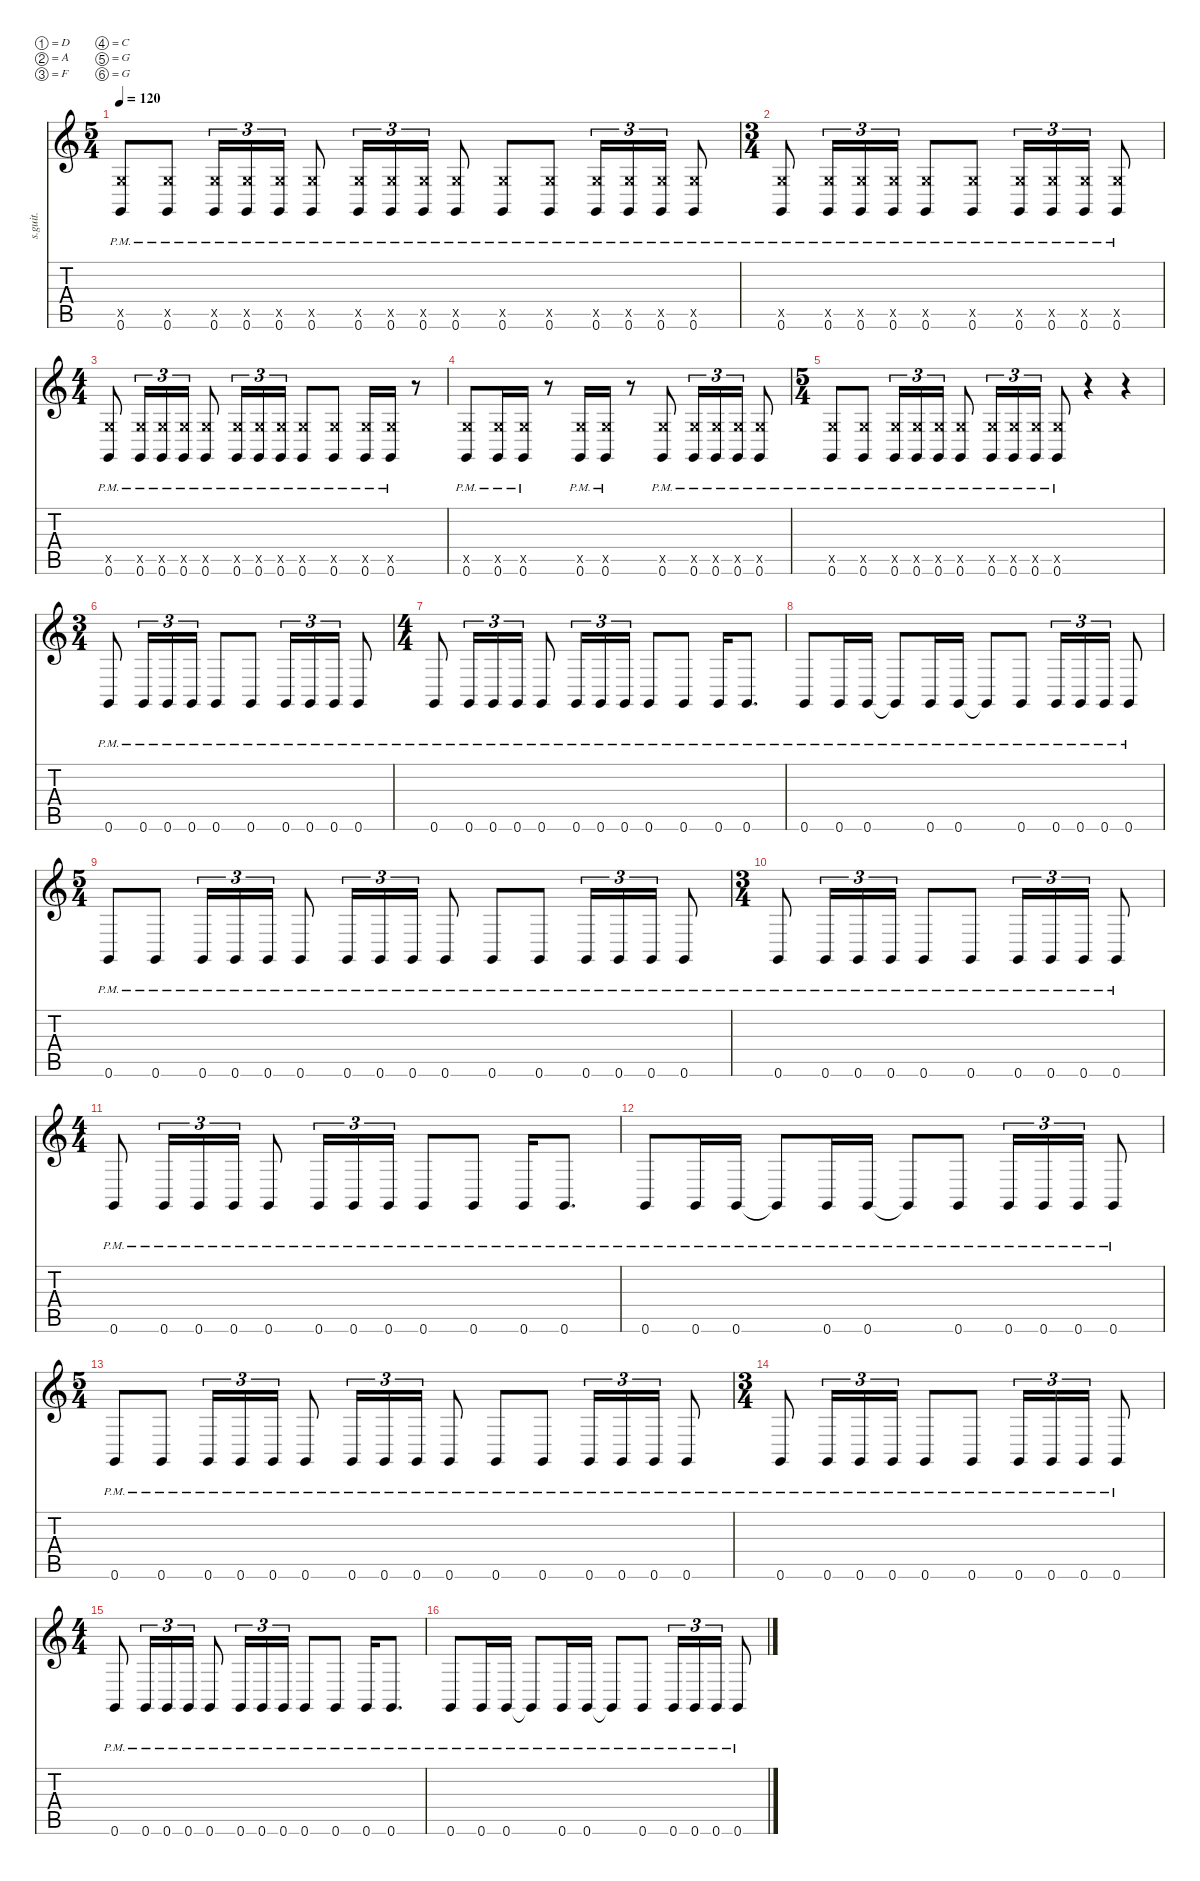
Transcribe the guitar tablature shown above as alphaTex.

\defaultSystemsLayout 4
\hideDynamics
\bracketExtendMode nobrackets
\track ("Rythm Guitar 1 (w/solo)" "s.guit.") {instrument distortionguitar}
\staff {score tabs}
\tuning (D4 A3 F3 C3 G2 G1)
\ts (5 4)
\beaming (8 2 2 2 2)
\tempo 120
\clef g2
\ks c
(0.5{pm x} 0.6{pm}).8{lyrics (0 "") lyrics (1 "") lyrics (2 "") lyrics (3 "") lyrics (4 "") dy f} (0.5{pm x} 0.6{pm}).8{lyrics (0 "") lyrics (1 "") lyrics (2 "") lyrics (3 "") lyrics (4 "")} (0.5{pm x} 0.6{pm}).16{tu (3 2) lyrics (0 "") lyrics (1 "") lyrics (2 "") lyrics (3 "") lyrics (4 "")} (0.5{pm x} 0.6{pm}).16{tu (3 2) lyrics (0 "") lyrics (1 "") lyrics (2 "") lyrics (3 "") lyrics (4 "")} (0.5{pm x} 0.6{pm}).16{tu (3 2) lyrics (0 "") lyrics (1 "") lyrics (2 "") lyrics (3 "") lyrics (4 "")} (0.5{pm x} 0.6{pm}).8{lyrics (0 "") lyrics (1 "") lyrics (2 "") lyrics (3 "") lyrics (4 "")} (0.5{pm x} 0.6{pm}).16{tu (3 2) lyrics (0 "") lyrics (1 "") lyrics (2 "") lyrics (3 "") lyrics (4 "")} (0.5{pm x} 0.6{pm}).16{tu (3 2) lyrics (0 "") lyrics (1 "") lyrics (2 "") lyrics (3 "") lyrics (4 "")} (0.5{pm x} 0.6{pm}).16{tu (3 2) lyrics (0 "") lyrics (1 "") lyrics (2 "") lyrics (3 "") lyrics (4 "")} (0.5{pm x} 0.6{pm}).8{lyrics (0 "") lyrics (1 "") lyrics (2 "") lyrics (3 "") lyrics (4 "")} (0.5{pm x} 0.6{pm}).8{lyrics (0 "") lyrics (1 "") lyrics (2 "") lyrics (3 "") lyrics (4 "")} (0.5{pm x} 0.6{pm}).8{lyrics (0 "") lyrics (1 "") lyrics (2 "") lyrics (3 "") lyrics (4 "")} (0.5{pm x} 0.6{pm}).16{tu (3 2) lyrics (0 "") lyrics (1 "") lyrics (2 "") lyrics (3 "") lyrics (4 "")} (0.5{pm x} 0.6{pm}).16{tu (3 2) lyrics (0 "") lyrics (1 "") lyrics (2 "") lyrics (3 "") lyrics (4 "")} (0.5{pm x} 0.6{pm}).16{tu (3 2) lyrics (0 "") lyrics (1 "") lyrics (2 "") lyrics (3 "") lyrics (4 "")} (0.5{pm x} 0.6{pm}).8{lyrics (0 "") lyrics (1 "") lyrics (2 "") lyrics (3 "") lyrics (4 "")} |
\ts (3 4)
\beaming (8 2 2 2 2)
(0.5{pm x} 0.6{pm}).8{lyrics (0 "") lyrics (1 "") lyrics (2 "") lyrics (3 "") lyrics (4 "")} (0.5{pm x} 0.6{pm}).16{tu (3 2) lyrics (0 "") lyrics (1 "") lyrics (2 "") lyrics (3 "") lyrics (4 "")} (0.5{pm x} 0.6{pm}).16{tu (3 2) lyrics (0 "") lyrics (1 "") lyrics (2 "") lyrics (3 "") lyrics (4 "")} (0.5{pm x} 0.6{pm}).16{tu (3 2) lyrics (0 "") lyrics (1 "") lyrics (2 "") lyrics (3 "") lyrics (4 "")} (0.5{pm x} 0.6{pm}).8{lyrics (0 "") lyrics (1 "") lyrics (2 "") lyrics (3 "") lyrics (4 "")} (0.5{pm x} 0.6{pm}).8{lyrics (0 "") lyrics (1 "") lyrics (2 "") lyrics (3 "") lyrics (4 "")} (0.5{pm x} 0.6{pm}).16{tu (3 2) lyrics (0 "") lyrics (1 "") lyrics (2 "") lyrics (3 "") lyrics (4 "")} (0.5{pm x} 0.6{pm}).16{tu (3 2) lyrics (0 "") lyrics (1 "") lyrics (2 "") lyrics (3 "") lyrics (4 "")} (0.5{pm x} 0.6{pm}).16{tu (3 2) lyrics (0 "") lyrics (1 "") lyrics (2 "") lyrics (3 "") lyrics (4 "")} (0.5{pm x} 0.6{pm}).8{lyrics (0 "") lyrics (1 "") lyrics (2 "") lyrics (3 "") lyrics (4 "")} |
\ts (4 4)
\beaming (8 2 2 2 2)
(0.5{pm x} 0.6{pm}).8{lyrics (0 "") lyrics (1 "") lyrics (2 "") lyrics (3 "") lyrics (4 "")} (0.5{pm x} 0.6{pm}).16{tu (3 2) lyrics (0 "") lyrics (1 "") lyrics (2 "") lyrics (3 "") lyrics (4 "")} (0.5{pm x} 0.6{pm}).16{tu (3 2) lyrics (0 "") lyrics (1 "") lyrics (2 "") lyrics (3 "") lyrics (4 "")} (0.5{pm x} 0.6{pm}).16{tu (3 2) lyrics (0 "") lyrics (1 "") lyrics (2 "") lyrics (3 "") lyrics (4 "")} (0.5{pm x} 0.6{pm}).8{lyrics (0 "") lyrics (1 "") lyrics (2 "") lyrics (3 "") lyrics (4 "")} (0.5{pm x} 0.6{pm}).16{tu (3 2) lyrics (0 "") lyrics (1 "") lyrics (2 "") lyrics (3 "") lyrics (4 "")} (0.5{pm x} 0.6{pm}).16{tu (3 2) lyrics (0 "") lyrics (1 "") lyrics (2 "") lyrics (3 "") lyrics (4 "")} (0.5{pm x} 0.6{pm}).16{tu (3 2) lyrics (0 "") lyrics (1 "") lyrics (2 "") lyrics (3 "") lyrics (4 "")} (0.5{pm x} 0.6{pm}).8{lyrics (0 "") lyrics (1 "") lyrics (2 "") lyrics (3 "") lyrics (4 "")} (0.5{pm x} 0.6{pm}).8{lyrics (0 "") lyrics (1 "") lyrics (2 "") lyrics (3 "") lyrics (4 "")} (0.5{pm x} 0.6{pm}).16{lyrics (0 "") lyrics (1 "") lyrics (2 "") lyrics (3 "") lyrics (4 "")} (0.5{pm x} 0.6{pm}).16{lyrics (0 "") lyrics (1 "") lyrics (2 "") lyrics (3 "") lyrics (4 "")} r.8 |
(0.5{pm x} 0.6{pm}).8{lyrics (0 "") lyrics (1 "") lyrics (2 "") lyrics (3 "") lyrics (4 "")} (0.5{pm x} 0.6{pm}).16{lyrics (0 "") lyrics (1 "") lyrics (2 "") lyrics (3 "") lyrics (4 "")} (0.5{pm x} 0.6{pm}).16{lyrics (0 "") lyrics (1 "") lyrics (2 "") lyrics (3 "") lyrics (4 "")} r.8 (0.5{pm x} 0.6{pm}).16{lyrics (0 "") lyrics (1 "") lyrics (2 "") lyrics (3 "") lyrics (4 "")} (0.5{pm x} 0.6{pm}).16{lyrics (0 "") lyrics (1 "") lyrics (2 "") lyrics (3 "") lyrics (4 "")} r.8 (0.5{pm x} 0.6{pm}).8{lyrics (0 "") lyrics (1 "") lyrics (2 "") lyrics (3 "") lyrics (4 "")} (0.5{pm x} 0.6{pm}).16{tu (3 2) lyrics (0 "") lyrics (1 "") lyrics (2 "") lyrics (3 "") lyrics (4 "")} (0.5{pm x} 0.6{pm}).16{tu (3 2) lyrics (0 "") lyrics (1 "") lyrics (2 "") lyrics (3 "") lyrics (4 "")} (0.5{pm x} 0.6{pm}).16{tu (3 2) lyrics (0 "") lyrics (1 "") lyrics (2 "") lyrics (3 "") lyrics (4 "")} (0.5{pm x} 0.6{pm}).8{lyrics (0 "") lyrics (1 "") lyrics (2 "") lyrics (3 "") lyrics (4 "")} |
\ts (5 4)
\beaming (8 2 2 2 2)
(0.5{pm x} 0.6{pm}).8{lyrics (0 "") lyrics (1 "") lyrics (2 "") lyrics (3 "") lyrics (4 "")} (0.5{pm x} 0.6{pm}).8{lyrics (0 "") lyrics (1 "") lyrics (2 "") lyrics (3 "") lyrics (4 "")} (0.5{pm x} 0.6{pm}).16{tu (3 2) lyrics (0 "") lyrics (1 "") lyrics (2 "") lyrics (3 "") lyrics (4 "")} (0.5{pm x} 0.6{pm}).16{tu (3 2) lyrics (0 "") lyrics (1 "") lyrics (2 "") lyrics (3 "") lyrics (4 "")} (0.5{pm x} 0.6{pm}).16{tu (3 2) lyrics (0 "") lyrics (1 "") lyrics (2 "") lyrics (3 "") lyrics (4 "")} (0.5{pm x} 0.6{pm}).8{lyrics (0 "") lyrics (1 "") lyrics (2 "") lyrics (3 "") lyrics (4 "")} (0.5{pm x} 0.6{pm}).16{tu (3 2) lyrics (0 "") lyrics (1 "") lyrics (2 "") lyrics (3 "") lyrics (4 "")} (0.5{pm x} 0.6{pm}).16{tu (3 2) lyrics (0 "") lyrics (1 "") lyrics (2 "") lyrics (3 "") lyrics (4 "")} (0.5{pm x} 0.6{pm}).16{tu (3 2) lyrics (0 "") lyrics (1 "") lyrics (2 "") lyrics (3 "") lyrics (4 "")} (0.5{pm x} 0.6{pm}).8{lyrics (0 "") lyrics (1 "") lyrics (2 "") lyrics (3 "") lyrics (4 "")} r.4 r.4 |
\ts (3 4)
\beaming (8 2 2 2 2)
0.6{pm}.8{lyrics (0 "") lyrics (1 "") lyrics (2 "") lyrics (3 "") lyrics (4 "")} 0.6{pm}.16{tu (3 2) lyrics (0 "") lyrics (1 "") lyrics (2 "") lyrics (3 "") lyrics (4 "")} 0.6{pm}.16{tu (3 2) lyrics (0 "") lyrics (1 "") lyrics (2 "") lyrics (3 "") lyrics (4 "")} 0.6{pm}.16{tu (3 2) lyrics (0 "") lyrics (1 "") lyrics (2 "") lyrics (3 "") lyrics (4 "")} 0.6{pm}.8{lyrics (0 "") lyrics (1 "") lyrics (2 "") lyrics (3 "") lyrics (4 "")} 0.6{pm}.8{lyrics (0 "") lyrics (1 "") lyrics (2 "") lyrics (3 "") lyrics (4 "")} 0.6{pm}.16{tu (3 2) lyrics (0 "") lyrics (1 "") lyrics (2 "") lyrics (3 "") lyrics (4 "")} 0.6{pm}.16{tu (3 2) lyrics (0 "") lyrics (1 "") lyrics (2 "") lyrics (3 "") lyrics (4 "")} 0.6{pm}.16{tu (3 2) lyrics (0 "") lyrics (1 "") lyrics (2 "") lyrics (3 "") lyrics (4 "")} 0.6{pm}.8{lyrics (0 "") lyrics (1 "") lyrics (2 "") lyrics (3 "") lyrics (4 "")} |
\ts (4 4)
\beaming (8 2 2 2 2)
0.6{pm}.8{lyrics (0 "") lyrics (1 "") lyrics (2 "") lyrics (3 "") lyrics (4 "")} 0.6{pm}.16{tu (3 2) lyrics (0 "") lyrics (1 "") lyrics (2 "") lyrics (3 "") lyrics (4 "")} 0.6{pm}.16{tu (3 2) lyrics (0 "") lyrics (1 "") lyrics (2 "") lyrics (3 "") lyrics (4 "")} 0.6{pm}.16{tu (3 2) lyrics (0 "") lyrics (1 "") lyrics (2 "") lyrics (3 "") lyrics (4 "")} 0.6{pm}.8{lyrics (0 "") lyrics (1 "") lyrics (2 "") lyrics (3 "") lyrics (4 "")} 0.6{pm}.16{tu (3 2) lyrics (0 "") lyrics (1 "") lyrics (2 "") lyrics (3 "") lyrics (4 "")} 0.6{pm}.16{tu (3 2) lyrics (0 "") lyrics (1 "") lyrics (2 "") lyrics (3 "") lyrics (4 "")} 0.6{pm}.16{tu (3 2) lyrics (0 "") lyrics (1 "") lyrics (2 "") lyrics (3 "") lyrics (4 "")} 0.6{pm}.8{lyrics (0 "") lyrics (1 "") lyrics (2 "") lyrics (3 "") lyrics (4 "")} 0.6{pm}.8{lyrics (0 "") lyrics (1 "") lyrics (2 "") lyrics (3 "") lyrics (4 "")} 0.6{pm}.16{lyrics (0 "") lyrics (1 "") lyrics (2 "") lyrics (3 "") lyrics (4 "")} 0.6{pm}.8{d lyrics (0 "") lyrics (1 "") lyrics (2 "") lyrics (3 "") lyrics (4 "")} |
0.6{pm}.8{lyrics (0 "") lyrics (1 "") lyrics (2 "") lyrics (3 "") lyrics (4 "")} 0.6{pm}.16{lyrics (0 "") lyrics (1 "") lyrics (2 "") lyrics (3 "") lyrics (4 "")} 0.6{pm}.16{lyrics (0 "") lyrics (1 "") lyrics (2 "") lyrics (3 "") lyrics (4 "")} 0.6{pm t}.8{lyrics (0 "") lyrics (1 "") lyrics (2 "") lyrics (3 "") lyrics (4 "")} 0.6{pm}.16{lyrics (0 "") lyrics (1 "") lyrics (2 "") lyrics (3 "") lyrics (4 "")} 0.6{pm}.16{lyrics (0 "") lyrics (1 "") lyrics (2 "") lyrics (3 "") lyrics (4 "")} 0.6{pm t}.8{lyrics (0 "") lyrics (1 "") lyrics (2 "") lyrics (3 "") lyrics (4 "")} 0.6{pm}.8{lyrics (0 "") lyrics (1 "") lyrics (2 "") lyrics (3 "") lyrics (4 "")} 0.6{pm}.16{tu (3 2) lyrics (0 "") lyrics (1 "") lyrics (2 "") lyrics (3 "") lyrics (4 "")} 0.6{pm}.16{tu (3 2) lyrics (0 "") lyrics (1 "") lyrics (2 "") lyrics (3 "") lyrics (4 "")} 0.6{pm}.16{tu (3 2) lyrics (0 "") lyrics (1 "") lyrics (2 "") lyrics (3 "") lyrics (4 "")} 0.6{pm}.8{lyrics (0 "") lyrics (1 "") lyrics (2 "") lyrics (3 "") lyrics (4 "")} |
\ts (5 4)
\beaming (8 2 2 2 2)
0.6{pm}.8{lyrics (0 "") lyrics (1 "") lyrics (2 "") lyrics (3 "") lyrics (4 "")} 0.6{pm}.8{lyrics (0 "") lyrics (1 "") lyrics (2 "") lyrics (3 "") lyrics (4 "")} 0.6{pm}.16{tu (3 2) lyrics (0 "") lyrics (1 "") lyrics (2 "") lyrics (3 "") lyrics (4 "")} 0.6{pm}.16{tu (3 2) lyrics (0 "") lyrics (1 "") lyrics (2 "") lyrics (3 "") lyrics (4 "")} 0.6{pm}.16{tu (3 2) lyrics (0 "") lyrics (1 "") lyrics (2 "") lyrics (3 "") lyrics (4 "")} 0.6{pm}.8{lyrics (0 "") lyrics (1 "") lyrics (2 "") lyrics (3 "") lyrics (4 "")} 0.6{pm}.16{tu (3 2) lyrics (0 "") lyrics (1 "") lyrics (2 "") lyrics (3 "") lyrics (4 "")} 0.6{pm}.16{tu (3 2) lyrics (0 "") lyrics (1 "") lyrics (2 "") lyrics (3 "") lyrics (4 "")} 0.6{pm}.16{tu (3 2) lyrics (0 "") lyrics (1 "") lyrics (2 "") lyrics (3 "") lyrics (4 "")} 0.6{pm}.8{lyrics (0 "") lyrics (1 "") lyrics (2 "") lyrics (3 "") lyrics (4 "")} 0.6{pm}.8{lyrics (0 "") lyrics (1 "") lyrics (2 "") lyrics (3 "") lyrics (4 "")} 0.6{pm}.8{lyrics (0 "") lyrics (1 "") lyrics (2 "") lyrics (3 "") lyrics (4 "")} 0.6{pm}.16{tu (3 2) lyrics (0 "") lyrics (1 "") lyrics (2 "") lyrics (3 "") lyrics (4 "")} 0.6{pm}.16{tu (3 2) lyrics (0 "") lyrics (1 "") lyrics (2 "") lyrics (3 "") lyrics (4 "")} 0.6{pm}.16{tu (3 2) lyrics (0 "") lyrics (1 "") lyrics (2 "") lyrics (3 "") lyrics (4 "")} 0.6{pm}.8{lyrics (0 "") lyrics (1 "") lyrics (2 "") lyrics (3 "") lyrics (4 "")} |
\ts (3 4)
\beaming (8 2 2 2 2)
0.6{pm}.8{lyrics (0 "") lyrics (1 "") lyrics (2 "") lyrics (3 "") lyrics (4 "")} 0.6{pm}.16{tu (3 2) lyrics (0 "") lyrics (1 "") lyrics (2 "") lyrics (3 "") lyrics (4 "")} 0.6{pm}.16{tu (3 2) lyrics (0 "") lyrics (1 "") lyrics (2 "") lyrics (3 "") lyrics (4 "")} 0.6{pm}.16{tu (3 2) lyrics (0 "") lyrics (1 "") lyrics (2 "") lyrics (3 "") lyrics (4 "")} 0.6{pm}.8{lyrics (0 "") lyrics (1 "") lyrics (2 "") lyrics (3 "") lyrics (4 "")} 0.6{pm}.8{lyrics (0 "") lyrics (1 "") lyrics (2 "") lyrics (3 "") lyrics (4 "")} 0.6{pm}.16{tu (3 2) lyrics (0 "") lyrics (1 "") lyrics (2 "") lyrics (3 "") lyrics (4 "")} 0.6{pm}.16{tu (3 2) lyrics (0 "") lyrics (1 "") lyrics (2 "") lyrics (3 "") lyrics (4 "")} 0.6{pm}.16{tu (3 2) lyrics (0 "") lyrics (1 "") lyrics (2 "") lyrics (3 "") lyrics (4 "")} 0.6{pm}.8{lyrics (0 "") lyrics (1 "") lyrics (2 "") lyrics (3 "") lyrics (4 "")} |
\ts (4 4)
\beaming (8 2 2 2 2)
0.6{pm}.8{lyrics (0 "") lyrics (1 "") lyrics (2 "") lyrics (3 "") lyrics (4 "")} 0.6{pm}.16{tu (3 2) lyrics (0 "") lyrics (1 "") lyrics (2 "") lyrics (3 "") lyrics (4 "")} 0.6{pm}.16{tu (3 2) lyrics (0 "") lyrics (1 "") lyrics (2 "") lyrics (3 "") lyrics (4 "")} 0.6{pm}.16{tu (3 2) lyrics (0 "") lyrics (1 "") lyrics (2 "") lyrics (3 "") lyrics (4 "")} 0.6{pm}.8{lyrics (0 "") lyrics (1 "") lyrics (2 "") lyrics (3 "") lyrics (4 "")} 0.6{pm}.16{tu (3 2) lyrics (0 "") lyrics (1 "") lyrics (2 "") lyrics (3 "") lyrics (4 "")} 0.6{pm}.16{tu (3 2) lyrics (0 "") lyrics (1 "") lyrics (2 "") lyrics (3 "") lyrics (4 "")} 0.6{pm}.16{tu (3 2) lyrics (0 "") lyrics (1 "") lyrics (2 "") lyrics (3 "") lyrics (4 "")} 0.6{pm}.8{lyrics (0 "") lyrics (1 "") lyrics (2 "") lyrics (3 "") lyrics (4 "")} 0.6{pm}.8{lyrics (0 "") lyrics (1 "") lyrics (2 "") lyrics (3 "") lyrics (4 "")} 0.6{pm}.16{lyrics (0 "") lyrics (1 "") lyrics (2 "") lyrics (3 "") lyrics (4 "")} 0.6{pm}.8{d lyrics (0 "") lyrics (1 "") lyrics (2 "") lyrics (3 "") lyrics (4 "")} |
0.6{pm}.8{lyrics (0 "") lyrics (1 "") lyrics (2 "") lyrics (3 "") lyrics (4 "")} 0.6{pm}.16{lyrics (0 "") lyrics (1 "") lyrics (2 "") lyrics (3 "") lyrics (4 "")} 0.6{pm}.16{lyrics (0 "") lyrics (1 "") lyrics (2 "") lyrics (3 "") lyrics (4 "")} 0.6{pm t}.8{lyrics (0 "") lyrics (1 "") lyrics (2 "") lyrics (3 "") lyrics (4 "")} 0.6{pm}.16{lyrics (0 "") lyrics (1 "") lyrics (2 "") lyrics (3 "") lyrics (4 "")} 0.6{pm}.16{lyrics (0 "") lyrics (1 "") lyrics (2 "") lyrics (3 "") lyrics (4 "")} 0.6{pm t}.8{lyrics (0 "") lyrics (1 "") lyrics (2 "") lyrics (3 "") lyrics (4 "")} 0.6{pm}.8{lyrics (0 "") lyrics (1 "") lyrics (2 "") lyrics (3 "") lyrics (4 "")} 0.6{pm}.16{tu (3 2) lyrics (0 "") lyrics (1 "") lyrics (2 "") lyrics (3 "") lyrics (4 "")} 0.6{pm}.16{tu (3 2) lyrics (0 "") lyrics (1 "") lyrics (2 "") lyrics (3 "") lyrics (4 "")} 0.6{pm}.16{tu (3 2) lyrics (0 "") lyrics (1 "") lyrics (2 "") lyrics (3 "") lyrics (4 "")} 0.6{pm}.8{lyrics (0 "") lyrics (1 "") lyrics (2 "") lyrics (3 "") lyrics (4 "")} |
\ts (5 4)
\beaming (8 2 2 2 2)
0.6{pm}.8{lyrics (0 "") lyrics (1 "") lyrics (2 "") lyrics (3 "") lyrics (4 "")} 0.6{pm}.8{lyrics (0 "") lyrics (1 "") lyrics (2 "") lyrics (3 "") lyrics (4 "")} 0.6{pm}.16{tu (3 2) lyrics (0 "") lyrics (1 "") lyrics (2 "") lyrics (3 "") lyrics (4 "")} 0.6{pm}.16{tu (3 2) lyrics (0 "") lyrics (1 "") lyrics (2 "") lyrics (3 "") lyrics (4 "")} 0.6{pm}.16{tu (3 2) lyrics (0 "") lyrics (1 "") lyrics (2 "") lyrics (3 "") lyrics (4 "")} 0.6{pm}.8{lyrics (0 "") lyrics (1 "") lyrics (2 "") lyrics (3 "") lyrics (4 "")} 0.6{pm}.16{tu (3 2) lyrics (0 "") lyrics (1 "") lyrics (2 "") lyrics (3 "") lyrics (4 "")} 0.6{pm}.16{tu (3 2) lyrics (0 "") lyrics (1 "") lyrics (2 "") lyrics (3 "") lyrics (4 "")} 0.6{pm}.16{tu (3 2) lyrics (0 "") lyrics (1 "") lyrics (2 "") lyrics (3 "") lyrics (4 "")} 0.6{pm}.8{lyrics (0 "") lyrics (1 "") lyrics (2 "") lyrics (3 "") lyrics (4 "")} 0.6{pm}.8{lyrics (0 "") lyrics (1 "") lyrics (2 "") lyrics (3 "") lyrics (4 "")} 0.6{pm}.8{lyrics (0 "") lyrics (1 "") lyrics (2 "") lyrics (3 "") lyrics (4 "")} 0.6{pm}.16{tu (3 2) lyrics (0 "") lyrics (1 "") lyrics (2 "") lyrics (3 "") lyrics (4 "")} 0.6{pm}.16{tu (3 2) lyrics (0 "") lyrics (1 "") lyrics (2 "") lyrics (3 "") lyrics (4 "")} 0.6{pm}.16{tu (3 2) lyrics (0 "") lyrics (1 "") lyrics (2 "") lyrics (3 "") lyrics (4 "")} 0.6{pm}.8{lyrics (0 "") lyrics (1 "") lyrics (2 "") lyrics (3 "") lyrics (4 "")} |
\ts (3 4)
\beaming (8 2 2 2 2)
0.6{pm}.8{lyrics (0 "") lyrics (1 "") lyrics (2 "") lyrics (3 "") lyrics (4 "")} 0.6{pm}.16{tu (3 2) lyrics (0 "") lyrics (1 "") lyrics (2 "") lyrics (3 "") lyrics (4 "")} 0.6{pm}.16{tu (3 2) lyrics (0 "") lyrics (1 "") lyrics (2 "") lyrics (3 "") lyrics (4 "")} 0.6{pm}.16{tu (3 2) lyrics (0 "") lyrics (1 "") lyrics (2 "") lyrics (3 "") lyrics (4 "")} 0.6{pm}.8{lyrics (0 "") lyrics (1 "") lyrics (2 "") lyrics (3 "") lyrics (4 "")} 0.6{pm}.8{lyrics (0 "") lyrics (1 "") lyrics (2 "") lyrics (3 "") lyrics (4 "")} 0.6{pm}.16{tu (3 2) lyrics (0 "") lyrics (1 "") lyrics (2 "") lyrics (3 "") lyrics (4 "")} 0.6{pm}.16{tu (3 2) lyrics (0 "") lyrics (1 "") lyrics (2 "") lyrics (3 "") lyrics (4 "")} 0.6{pm}.16{tu (3 2) lyrics (0 "") lyrics (1 "") lyrics (2 "") lyrics (3 "") lyrics (4 "")} 0.6{pm}.8{lyrics (0 "") lyrics (1 "") lyrics (2 "") lyrics (3 "") lyrics (4 "")} |
\ts (4 4)
\beaming (8 2 2 2 2)
0.6{pm}.8{lyrics (0 "") lyrics (1 "") lyrics (2 "") lyrics (3 "") lyrics (4 "")} 0.6{pm}.16{tu (3 2) lyrics (0 "") lyrics (1 "") lyrics (2 "") lyrics (3 "") lyrics (4 "")} 0.6{pm}.16{tu (3 2) lyrics (0 "") lyrics (1 "") lyrics (2 "") lyrics (3 "") lyrics (4 "")} 0.6{pm}.16{tu (3 2) lyrics (0 "") lyrics (1 "") lyrics (2 "") lyrics (3 "") lyrics (4 "")} 0.6{pm}.8{lyrics (0 "") lyrics (1 "") lyrics (2 "") lyrics (3 "") lyrics (4 "")} 0.6{pm}.16{tu (3 2) lyrics (0 "") lyrics (1 "") lyrics (2 "") lyrics (3 "") lyrics (4 "")} 0.6{pm}.16{tu (3 2) lyrics (0 "") lyrics (1 "") lyrics (2 "") lyrics (3 "") lyrics (4 "")} 0.6{pm}.16{tu (3 2) lyrics (0 "") lyrics (1 "") lyrics (2 "") lyrics (3 "") lyrics (4 "")} 0.6{pm}.8{lyrics (0 "") lyrics (1 "") lyrics (2 "") lyrics (3 "") lyrics (4 "")} 0.6{pm}.8{lyrics (0 "") lyrics (1 "") lyrics (2 "") lyrics (3 "") lyrics (4 "")} 0.6{pm}.16{lyrics (0 "") lyrics (1 "") lyrics (2 "") lyrics (3 "") lyrics (4 "")} 0.6{pm}.8{d lyrics (0 "") lyrics (1 "") lyrics (2 "") lyrics (3 "") lyrics (4 "")} |
0.6{pm}.8{lyrics (0 "") lyrics (1 "") lyrics (2 "") lyrics (3 "") lyrics (4 "")} 0.6{pm}.16{lyrics (0 "") lyrics (1 "") lyrics (2 "") lyrics (3 "") lyrics (4 "")} 0.6{pm}.16{lyrics (0 "") lyrics (1 "") lyrics (2 "") lyrics (3 "") lyrics (4 "")} 0.6{pm t}.8{lyrics (0 "") lyrics (1 "") lyrics (2 "") lyrics (3 "") lyrics (4 "")} 0.6{pm}.16{lyrics (0 "") lyrics (1 "") lyrics (2 "") lyrics (3 "") lyrics (4 "")} 0.6{pm}.16{lyrics (0 "") lyrics (1 "") lyrics (2 "") lyrics (3 "") lyrics (4 "")} 0.6{pm t}.8{lyrics (0 "") lyrics (1 "") lyrics (2 "") lyrics (3 "") lyrics (4 "")} 0.6{pm}.8{lyrics (0 "") lyrics (1 "") lyrics (2 "") lyrics (3 "") lyrics (4 "")} 0.6{pm}.16{tu (3 2) lyrics (0 "") lyrics (1 "") lyrics (2 "") lyrics (3 "") lyrics (4 "")} 0.6{pm}.16{tu (3 2) lyrics (0 "") lyrics (1 "") lyrics (2 "") lyrics (3 "") lyrics (4 "")} 0.6{pm}.16{tu (3 2) lyrics (0 "") lyrics (1 "") lyrics (2 "") lyrics (3 "") lyrics (4 "")} 0.6{pm}.8{lyrics (0 "") lyrics (1 "") lyrics (2 "") lyrics (3 "") lyrics (4 "")}
